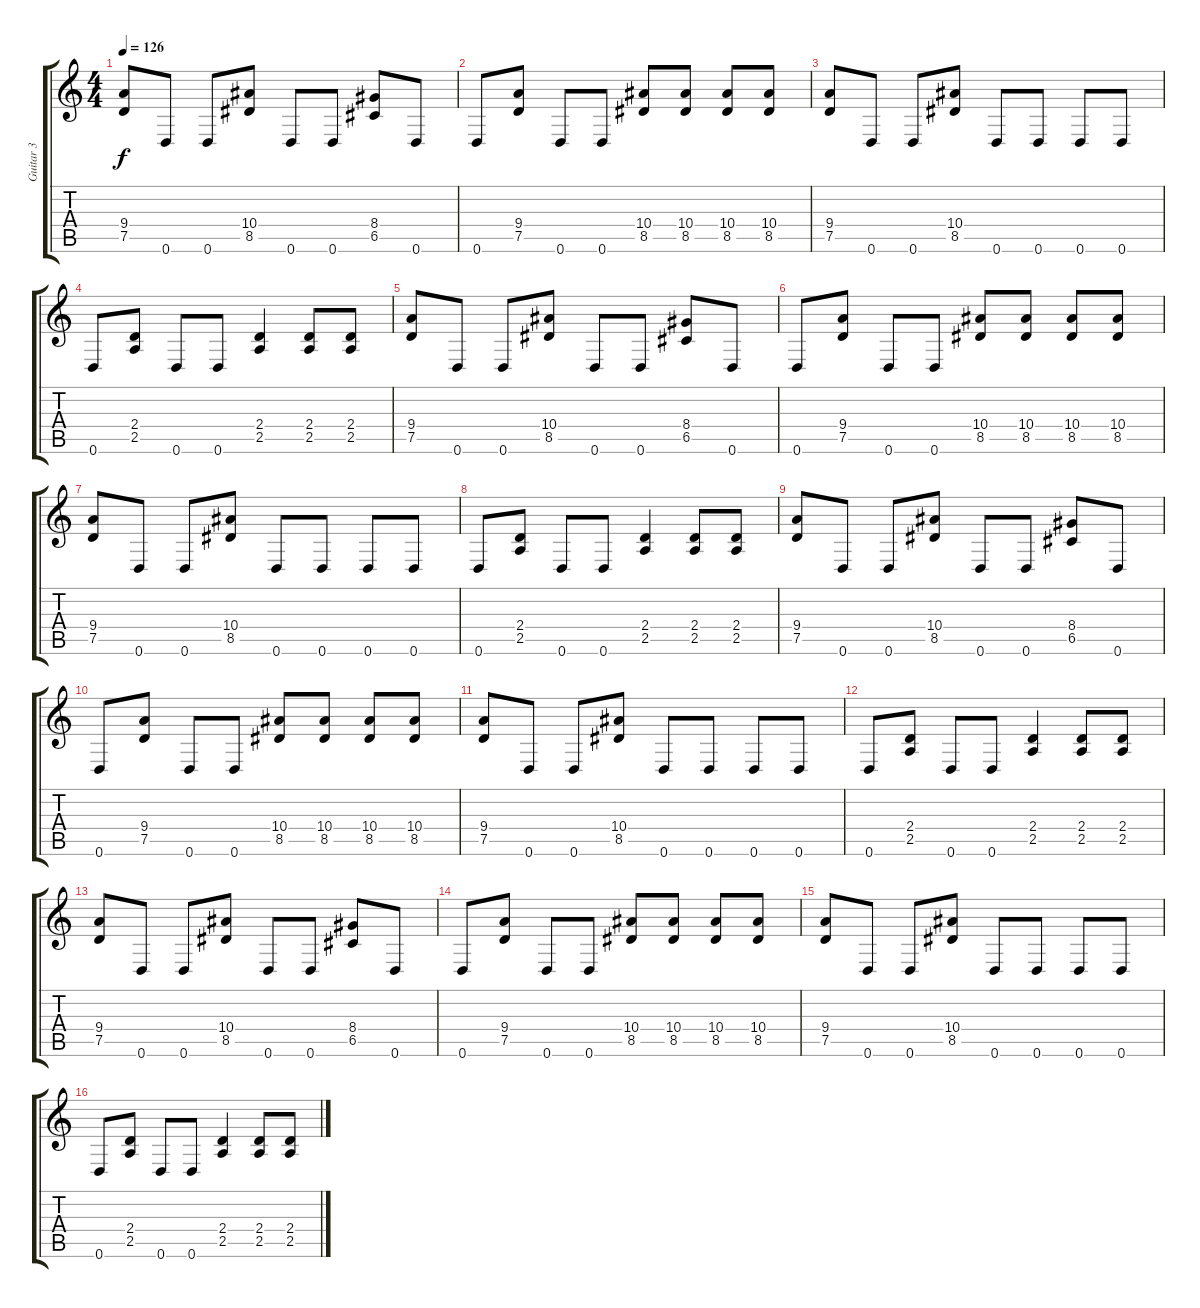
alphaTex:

\track ("Guitar 3" "Guitar 3") {instrument distortionguitar}
\staff {score tabs}
\tuning (D4 A3 F3 C3 G2 D2) {hide}
\ts (4 4)
\tempo 126
\clef g2
\ks c
(9.4 7.5).8{dy f} 0.6.8 0.6.8 (10.4 8.5).8 0.6.8 0.6.8 (8.4 6.5).8 0.6.8 |
0.6.8 (9.4 7.5).8 0.6.8 0.6.8 (10.4 8.5).8 (10.4 8.5).8 (10.4 8.5).8 (10.4 8.5).8 |
(9.4 7.5).8 0.6.8 0.6.8 (10.4 8.5).8 0.6.8 0.6.8 0.6.8 0.6.8 |
0.6.8 (2.4 2.5).8 0.6.8 0.6.8 (2.4 2.5).4 (2.4 2.5).8 (2.4 2.5).8 |
(9.4 7.5).8 0.6.8 0.6.8 (10.4 8.5).8 0.6.8 0.6.8 (8.4 6.5).8 0.6.8 |
0.6.8 (9.4 7.5).8 0.6.8 0.6.8 (10.4 8.5).8 (10.4 8.5).8 (10.4 8.5).8 (10.4 8.5).8 |
(9.4 7.5).8 0.6.8 0.6.8 (10.4 8.5).8 0.6.8 0.6.8 0.6.8 0.6.8 |
0.6.8 (2.4 2.5).8 0.6.8 0.6.8 (2.4 2.5).4 (2.4 2.5).8 (2.4 2.5).8 |
(9.4 7.5).8 0.6.8 0.6.8 (10.4 8.5).8 0.6.8 0.6.8 (8.4 6.5).8 0.6.8 |
0.6.8 (9.4 7.5).8 0.6.8 0.6.8 (10.4 8.5).8 (10.4 8.5).8 (10.4 8.5).8 (10.4 8.5).8 |
(9.4 7.5).8 0.6.8 0.6.8 (10.4 8.5).8 0.6.8 0.6.8 0.6.8 0.6.8 |
0.6.8 (2.4 2.5).8 0.6.8 0.6.8 (2.4 2.5).4 (2.4 2.5).8 (2.4 2.5).8 |
(9.4 7.5).8 0.6.8 0.6.8 (10.4 8.5).8 0.6.8 0.6.8 (8.4 6.5).8 0.6.8 |
0.6.8 (9.4 7.5).8 0.6.8 0.6.8 (10.4 8.5).8 (10.4 8.5).8 (10.4 8.5).8 (10.4 8.5).8 |
(9.4 7.5).8 0.6.8 0.6.8 (10.4 8.5).8 0.6.8 0.6.8 0.6.8 0.6.8 |
0.6.8 (2.4 2.5).8 0.6.8 0.6.8 (2.4 2.5).4 (2.4 2.5).8 (2.4 2.5).8
